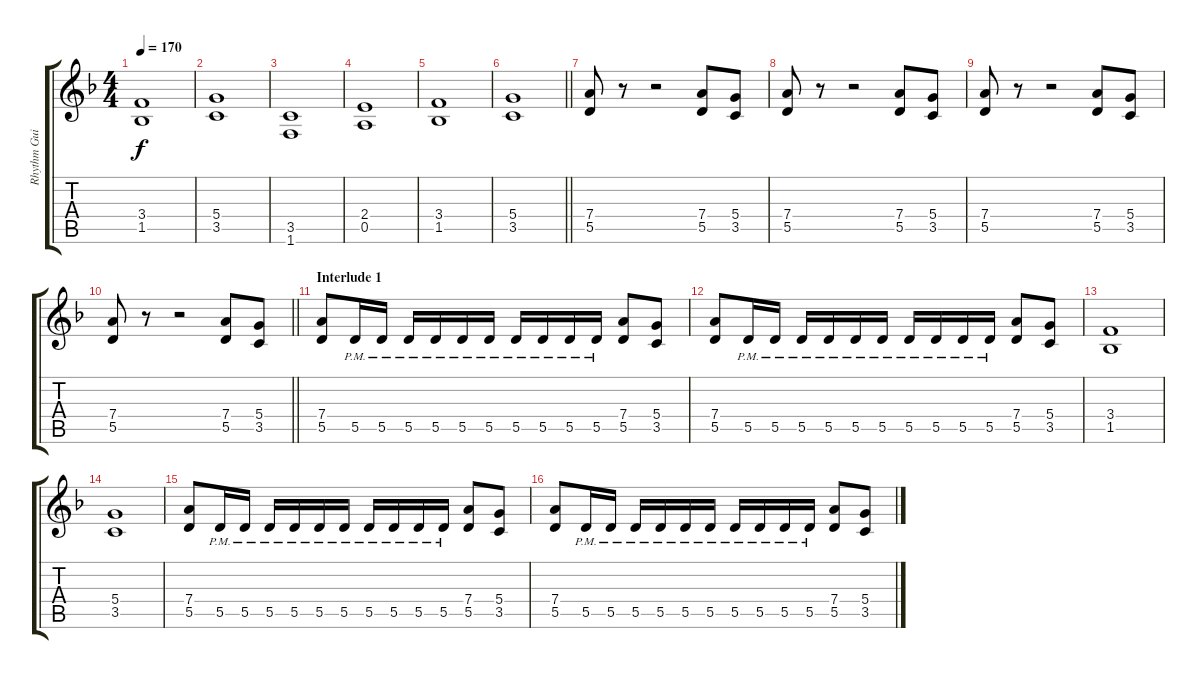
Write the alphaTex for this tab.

\track ("Rhythm Guitar 1: Juha-Pekka Alanen" "Rhythm Gui") {instrument distortionguitar}
\staff {score tabs}
\tuning (E4 B3 G3 D3 A2 E2) {hide}
\ts (4 4)
\tempo 170
\clef g2
\ks dminor
(3.4 1.5).1{dy f} |
(5.4 3.5).1 |
(3.5 1.6).1 |
(2.4 0.5).1 |
(3.4 1.5).1 |
\barLineRight lightlight
(5.4 3.5).1 |
(7.4 5.5).8 r.8 r.2 (7.4 5.5).8 (5.4 3.5).8 |
(7.4 5.5).8 r.8 r.2 (7.4 5.5).8 (5.4 3.5).8 |
(7.4 5.5).8 r.8 r.2 (7.4 5.5).8 (5.4 3.5).8 |
\barLineRight lightlight
(7.4 5.5).8 r.8 r.2 (7.4 5.5).8 (5.4 3.5).8 |
\section ("" "Interlude 1")
(7.4 5.5).8 5.5{pm}.16 5.5{pm}.16 5.5{pm}.16 5.5{pm}.16 5.5{pm}.16 5.5{pm}.16 5.5{pm}.16 5.5{pm}.16 5.5{pm}.16 5.5{pm}.16 (7.4 5.5).8 (5.4 3.5).8 |
(7.4 5.5).8 5.5{pm}.16 5.5{pm}.16 5.5{pm}.16 5.5{pm}.16 5.5{pm}.16 5.5{pm}.16 5.5{pm}.16 5.5{pm}.16 5.5{pm}.16 5.5{pm}.16 (7.4 5.5).8 (5.4 3.5).8 |
(3.4 1.5).1 |
(5.4 3.5).1 |
(7.4 5.5).8 5.5{pm}.16 5.5{pm}.16 5.5{pm}.16 5.5{pm}.16 5.5{pm}.16 5.5{pm}.16 5.5{pm}.16 5.5{pm}.16 5.5{pm}.16 5.5{pm}.16 (7.4 5.5).8 (5.4 3.5).8 |
(7.4 5.5).8 5.5{pm}.16 5.5{pm}.16 5.5{pm}.16 5.5{pm}.16 5.5{pm}.16 5.5{pm}.16 5.5{pm}.16 5.5{pm}.16 5.5{pm}.16 5.5{pm}.16 (7.4 5.5).8 (5.4 3.5).8
